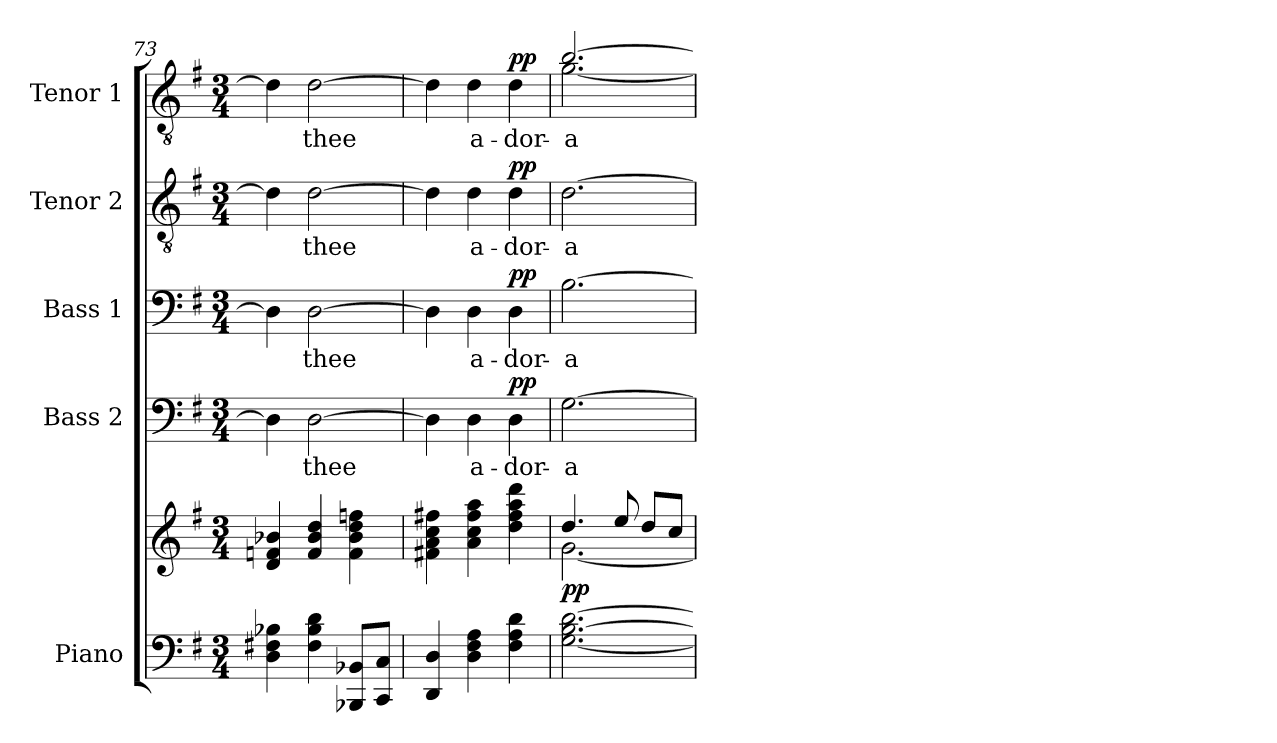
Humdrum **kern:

**kern	**kern	**dynam	**kern	**text	**dynam	**kern	**text	**dynam	**kern	**text	**dynam	**kern	**text	**dynam
*part5	*part5	*part5	*part4	*part4	*part4	*part3	*part3	*part3	*part2	*part2	*part2	*part1	*part1	*part1
*staff6	*staff5	*staff5/6	*staff4	*staff4	*staff4	*staff3	*staff3	*staff3	*staff2	*staff2	*staff2	*staff1	*staff1	*staff1
*I"Piano	*	*	*I"Bass 2	*	*	*I"Bass 1	*	*	*I"Tenor 2	*	*	*I"Tenor 1	*	*
*I'Pno.	*	*	*I'B2.	*	*	*I'B1.	*	*	*I'T2.	*	*	*I'T1.	*	*
*clefF4	*clefG2	*	*clefF4	*	*	*clefF4	*	*	*clefGv2	*	*	*clefGv2	*	*
*	*	*	*	*	*	*	*	*	*ITrd7c12	*	*	*ITrd7c12	*	*
*k[f#]	*k[f#]	*	*k[f#]	*	*	*k[f#]	*	*	*k[f#]	*	*	*k[f#]	*	*
*G:	*G:	*	*G:	*	*	*G:	*	*	*G:	*	*	*G:	*	*
*M3/4	*M3/4	*	*M3/4	*	*	*M3/4	*	*	*M3/4	*	*	*M3/4	*	*
=73	=73	=73	=73	=73	=73	=73	=73	=73	=73	=73	=73	=73	=73	=73
4D\ 4F#X\ 4B-X\	4d/ 4fn/ 4b-X/	.	4D\]	.	.	4D\]	.	.	4D\]	.	.	4D\]	.	.
!	!	!	!	!LO:LY:b	!	!	!LO:LY:b	!	!	!LO:LY:b	!	!	!LO:LY:b	!
4F#\ 4B-\ 4d\	4f/ 4b-/ 4dd/	.	[2D\	thee	.	[2D\	thee	.	[2D\	thee	.	[2D\	thee	.
8BBB-X/ 8BB-X/L	4f\ 4b-\ 4dd\ 4ffn\	.	.	.	.	.	.	.	.	.	.	.	.	.
8CC/ 8C/J	.	.	.	.	.	.	.	.	.	.	.	.	.	.
!!LO:LB:g=z
=74	=74	=74	=74	=74	=74	=74	=74	=74	=74	=74	=74	=74	=74	=74
4DD/ 4D/	4f#X\ 4a\ 4cc\ 4ff#X\	.	4D\]	.	.	4D\]	.	.	4D\]	.	.	4D\]	.	.
!	!	!	!	!LO:LY:b	!	!	!LO:LY:b	!	!	!LO:LY:b	!	!	!LO:LY:b	!
4D\ 4F#\ 4A\	4a\ 4cc\ 4ff#\ 4aa\	.	4D\	a-	.	4D\	a-	.	4D\	a-	.	4D\	a-	.
!	!	!	!	!LO:LY:b	!LO:DY:b	!	!LO:LY:b	!LO:DY:b	!	!LO:LY:b	!LO:DY:b	!	!LO:LY:b	!LO:DY:b
4F#\ 4A\ 4d\	4dd\ 4ff#\ 4aa\ 4ddd\	.	4D\	-dor-	pp	4D\	-dor-	pp	4D\	-dor-	pp	4D\	-dor-	pp
=75	=75	=75	=75	=75	=75	=75	=75	=75	=75	=75	=75	=75	=75	=75
*	*^	*	*	*	*	*	*	*	*	*	*	*	*	*
!	!	!	!	!	!	!	!	!	!	!	!	!	!LO:TX:a:i:t=Alto ad lib.	!	!
!	!	!	!LO:DY:b	!	!LO:LY:b	!	!	!LO:LY:b	!	!	!LO:LY:b	!	!	!LO:LY:b	!
*	*	*	*	*	*	*	*	*	*	*	*	*	*^	*	*
[2.G\ [2.B\ [2.d\	4.dd/	[2.g\	pp	[2.G\	-a-	.	[2.B\	-a-	.	[2.D\	-a-	.	[2.B/	[2.G\	-a-	.
.	8ee/	.	.	.	.	.	.	.	.	.	.	.	.	.	.	.
.	8dd/L	.	.	.	.	.	.	.	.	.	.	.	.	.	.	.
.	8cc/J	.	.	.	.	.	.	.	.	.	.	.	.	.	.	.
*	*v	*v	*	*	*	*	*	*	*	*	*	*	*v	*v	*	*
=	=	=	=	=	=	=	=	=	=	=	=	=	=	=
*-	*-	*-	*-	*-	*-	*-	*-	*-	*-	*-	*-	*-	*-	*-
